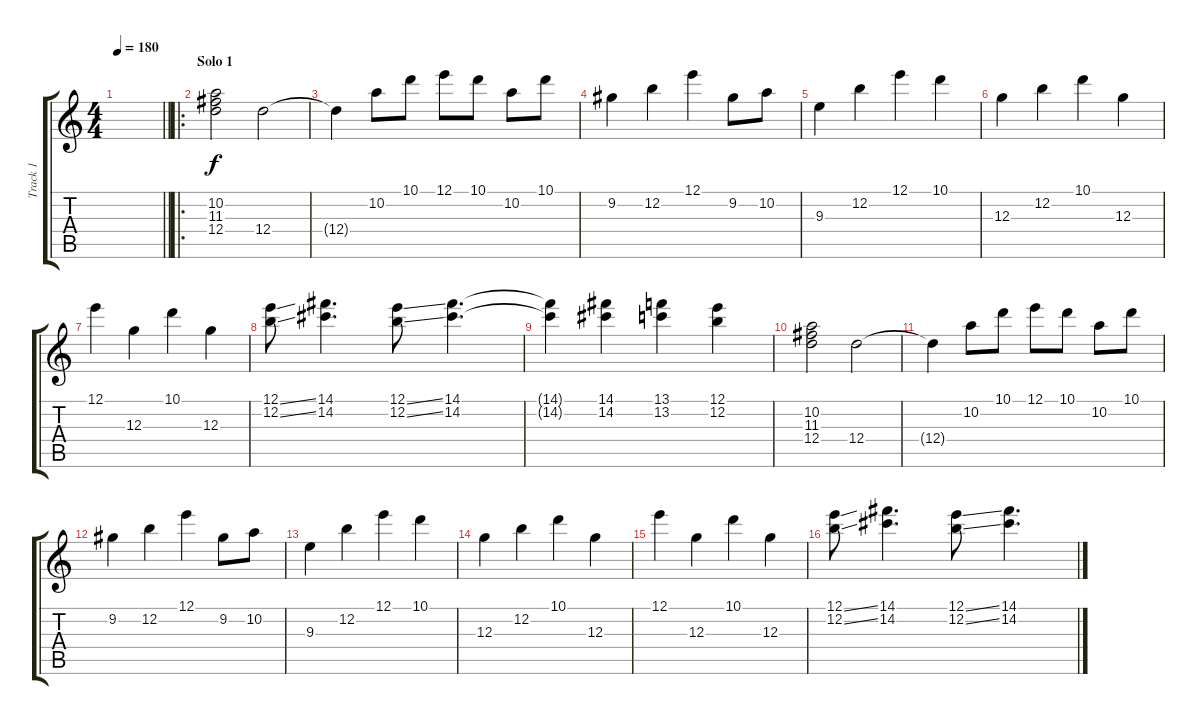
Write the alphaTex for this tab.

\track ("Track 1" "Track 1") {instrument distortionguitar}
\staff {score tabs}
\tuning (E4 B3 G3 D3 A2 E2) {hide}
\ts (4 4)
\tempo 180
\clef g2
\barLineRight lightlight
\ks c
|
\ro
\section ("" "Solo 1")
(10.2 11.3 12.4).2 12.4.2 |
12.4{t}.4 10.2.8 10.1.8 12.1.8 10.1.8 10.2.8 10.1.8 |
9.2.4 12.2.4 12.1.4 9.2.8 10.2.8 |
9.3.4 12.2.4 12.1.4 10.1.4 |
12.3.4 12.2.4 10.1.4 12.3.4 |
12.1.4 12.3.4 10.1.4 12.3.4 |
(12.1{ss} 12.2{ss}).8 (14.1 14.2).4{d} (12.1{ss} 12.2{ss}).8 (14.1 14.2).4{d} |
(14.1{t} 14.2{t}).4 (14.1 14.2).4 (13.1 13.2).4 (12.1 12.2).4 |
(10.2 11.3 12.4).2 12.4.2 |
12.4{t}.4 10.2.8 10.1.8 12.1.8 10.1.8 10.2.8 10.1.8 |
9.2.4 12.2.4 12.1.4 9.2.8 10.2.8 |
9.3.4 12.2.4 12.1.4 10.1.4 |
12.3.4 12.2.4 10.1.4 12.3.4 |
12.1.4 12.3.4 10.1.4 12.3.4 |
(12.1{ss} 12.2{ss}).8 (14.1 14.2).4{d} (12.1{ss} 12.2{ss}).8 (14.1 14.2).4{d}
